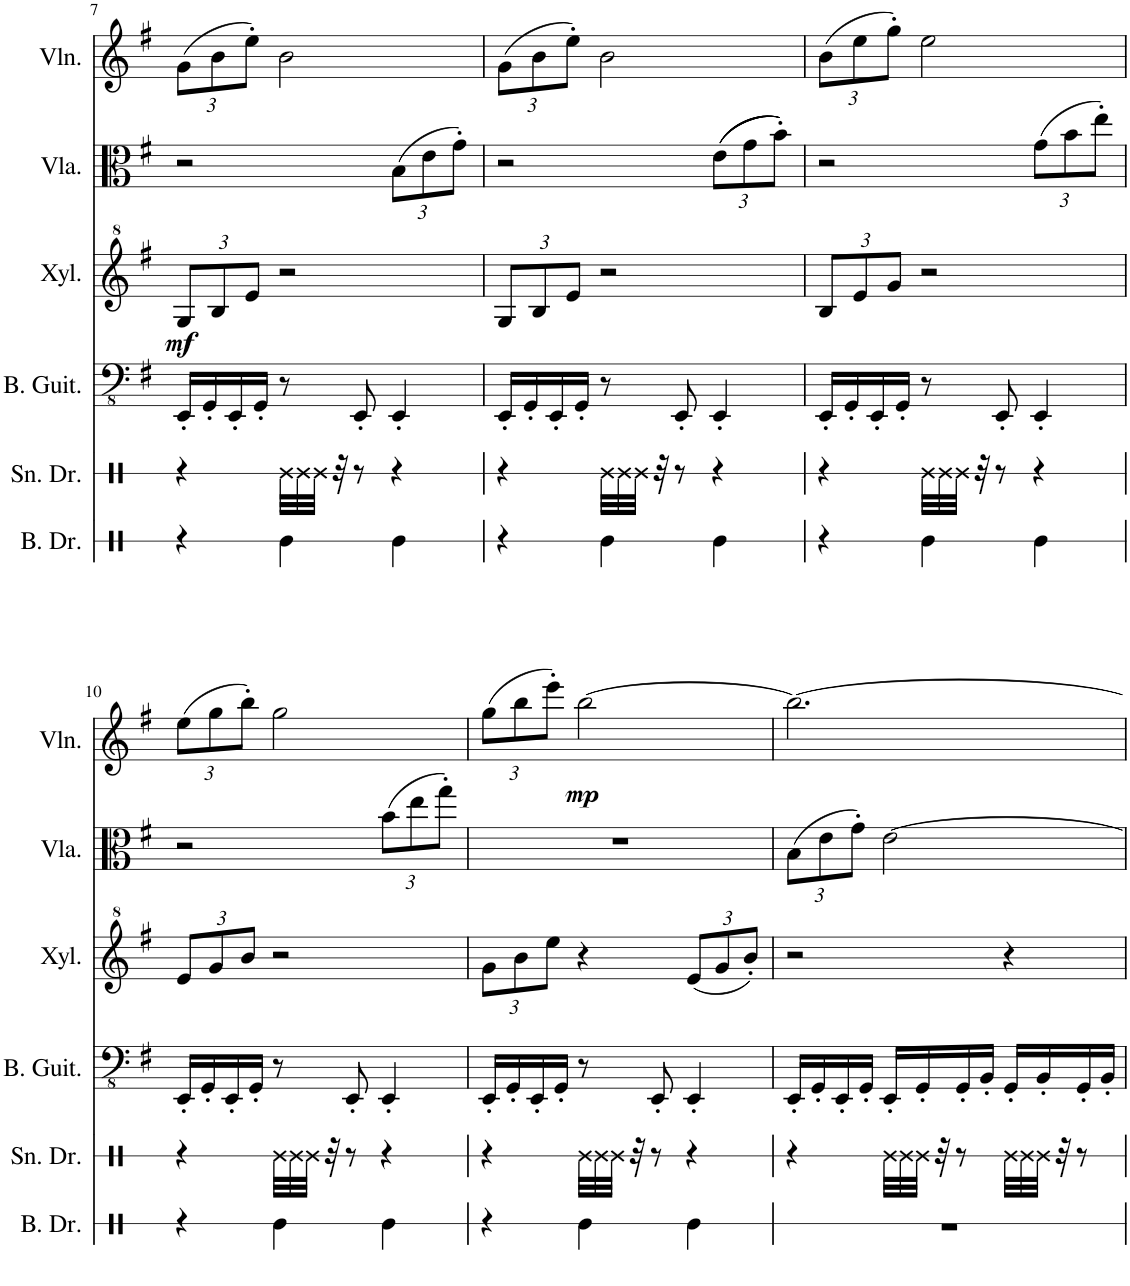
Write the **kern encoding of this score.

**kern	**kern	**kern	**kern	**dynam	**kern	**kern	**dynam
*part6	*part5	*part4	*part3	*part3	*part2	*part1	*part1
*staff6	*staff5	*staff4	*staff3	*staff3	*staff2	*staff1	*staff1
*I"Bass Drum	*I"Snare Drum	*I"Bass Guitar	*I"Xylophone	*	*I"Viola	*I"Violin	*
*I'B. Dr.	*I'Sn. Dr.	*I'B. Guit.	*I'Xyl.	*	*I'Vla.	*I'Vln.	*
!!LO:PB:g=z
*clefX	*clefX	*clefFv4	*clefG^2	*	*clefC3	*clefG2	*
*k[]	*k[]	*k[f#]	*k[f#]	*	*k[f#]	*k[f#]	*
*M3/4	*M3/4	*M3/4	*M3/4	*	*M3/4	*M3/4	*
*	*	*	*Xbrackettup	*	*	*Xbrackettup	*
=7	=7	=7	=7	=7	=7	=7	=7
!	!	!	!	!LO:DY:b	!	!	!
4r	4r	16EEE'/LL	12g/L	mf	2r	(12g\L	.
.	.	16GGG'/	.	.	.	.	.
.	.	.	12b/	.	.	12b\	.
.	.	16EEE'/	.	.	.	.	.
.	.	.	12ee/J	.	.	12ee'\J)	.
.	.	16GGG'/JJ	.	.	.	.	.
4Re\	32Re\LLL	8r	2r	.	.	2b\	.
.	32Re\	.	.	.	.	.	.
.	32Re\JJJ	.	.	.	.	.	.
.	32r	.	.	.	.	.	.
.	8r	8EEE'/	.	.	.	.	.
*	*	*	*	*	*Xbrackettup	*	*
4Re\	4r	4EEE'/	.	.	(12B\L	.	.
.	.	.	.	.	12e\	.	.
.	.	.	.	.	12g'\J)	.	.
=8	=8	=8	=8	=8	=8	=8	=8
4r	4r	16EEE'/LL	12g/L	.	2r	(12g\L	.
.	.	16GGG'/	.	.	.	.	.
.	.	.	12b/	.	.	12b\	.
.	.	16EEE'/	.	.	.	.	.
.	.	.	12ee/J	.	.	12ee'\J)	.
.	.	16GGG'/JJ	.	.	.	.	.
4Re\	32Re\LLL	8r	2r	.	.	2b\	.
.	32Re\	.	.	.	.	.	.
.	32Re\JJJ	.	.	.	.	.	.
.	32r	.	.	.	.	.	.
.	8r	8EEE'/	.	.	.	.	.
4Re\	4r	4EEE'/	.	.	(((12e\L	.	.
.	.	.	.	.	12g\	.	.
.	.	.	.	.	12b'\J)))	.	.
=9	=9	=9	=9	=9	=9	=9	=9
4r	4r	16EEE'/LL	12b/L	.	2r	(12b\L	.
.	.	16GGG'/	.	.	.	.	.
.	.	.	12ee/	.	.	12ee\	.
.	.	16EEE'/	.	.	.	.	.
.	.	.	12gg/J	.	.	12gg'\J)	.
.	.	16GGG'/JJ	.	.	.	.	.
4Re\	32Re\LLL	8r	2r	.	.	2ee\	.
.	32Re\	.	.	.	.	.	.
.	32Re\JJJ	.	.	.	.	.	.
.	32r	.	.	.	.	.	.
.	8r	8EEE'/	.	.	.	.	.
4Re\	4r	4EEE'/	.	.	(12g\L	.	.
.	.	.	.	.	12b\	.	.
.	.	.	.	.	12ee'\J)	.	.
!!LO:LB:g=z
=10	=10	=10	=10	=10	=10	=10	=10
4r	4r	16EEE'/LL	12ee/L	.	2r	(12ee\L	.
.	.	16GGG'/	.	.	.	.	.
.	.	.	12gg/	.	.	12gg\	.
.	.	16EEE'/	.	.	.	.	.
.	.	.	12bb/J	.	.	12bb'\J)	.
.	.	16GGG'/JJ	.	.	.	.	.
4Re\	32Re\LLL	8r	2r	.	.	2gg\	.
.	32Re\	.	.	.	.	.	.
.	32Re\JJJ	.	.	.	.	.	.
.	32r	.	.	.	.	.	.
.	8r	8EEE'/	.	.	.	.	.
4Re\	4r	4EEE'/	.	.	(12b\L	.	.
.	.	.	.	.	12ee\	.	.
.	.	.	.	.	12gg'\J)	.	.
=11	=11	=11	=11	=11	=11	=11	=11
4r	4r	16EEE'/LL	12gg\L	.	2.r	(12gg\L	.
.	.	16GGG'/	.	.	.	.	.
.	.	.	12bb\	.	.	12bb\	.
.	.	16EEE'/	.	.	.	.	.
.	.	.	12eee\J	.	.	12eee'\J)	.
.	.	16GGG'/JJ	.	.	.	.	.
!	!	!	!	!	!	!	!LO:DY:b
4Re\	32Re\LLL	8r	4r	.	.	[2bb\	mp
.	32Re\	.	.	.	.	.	.
.	32Re\JJJ	.	.	.	.	.	.
.	32r	.	.	.	.	.	.
.	8r	8EEE'/	.	.	.	.	.
4Re\	4r	4EEE'/	(12ee/L	.	.	.	.
.	.	.	12gg/	.	.	.	.
.	.	.	12bb'/J)	.	.	.	.
=12	=12	=12	=12	=12	=12	=12	=12
2.r	4r	16EEE'/LL	2r	.	(12B\L	2.bb\_	.
.	.	16GGG'/	.	.	.	.	.
.	.	.	.	.	12e\	.	.
.	.	16EEE'/	.	.	.	.	.
.	.	.	.	.	12g'\J)	.	.
.	.	16GGG'/JJ	.	.	.	.	.
.	32Re\LLL	16EEE'/LL	.	.	[2e\	.	.
.	32Re\	.	.	.	.	.	.
.	32Re\JJJ	16GGG'/	.	.	.	.	.
.	32r	.	.	.	.	.	.
.	8r	16GGG'/	.	.	.	.	.
.	.	16BBB'/JJ	.	.	.	.	.
.	32Re\LLL	16GGG'/LL	4r	.	.	.	.
.	32Re\	.	.	.	.	.	.
.	32Re\JJJ	16BBB'/	.	.	.	.	.
.	32r	.	.	.	.	.	.
.	8r	16GGG'/	.	.	.	.	.
.	.	16BBB'/JJ	.	.	.	.	.
=	=	=	=	=	=	=	=
*-	*-	*-	*-	*-	*-	*-	*-
